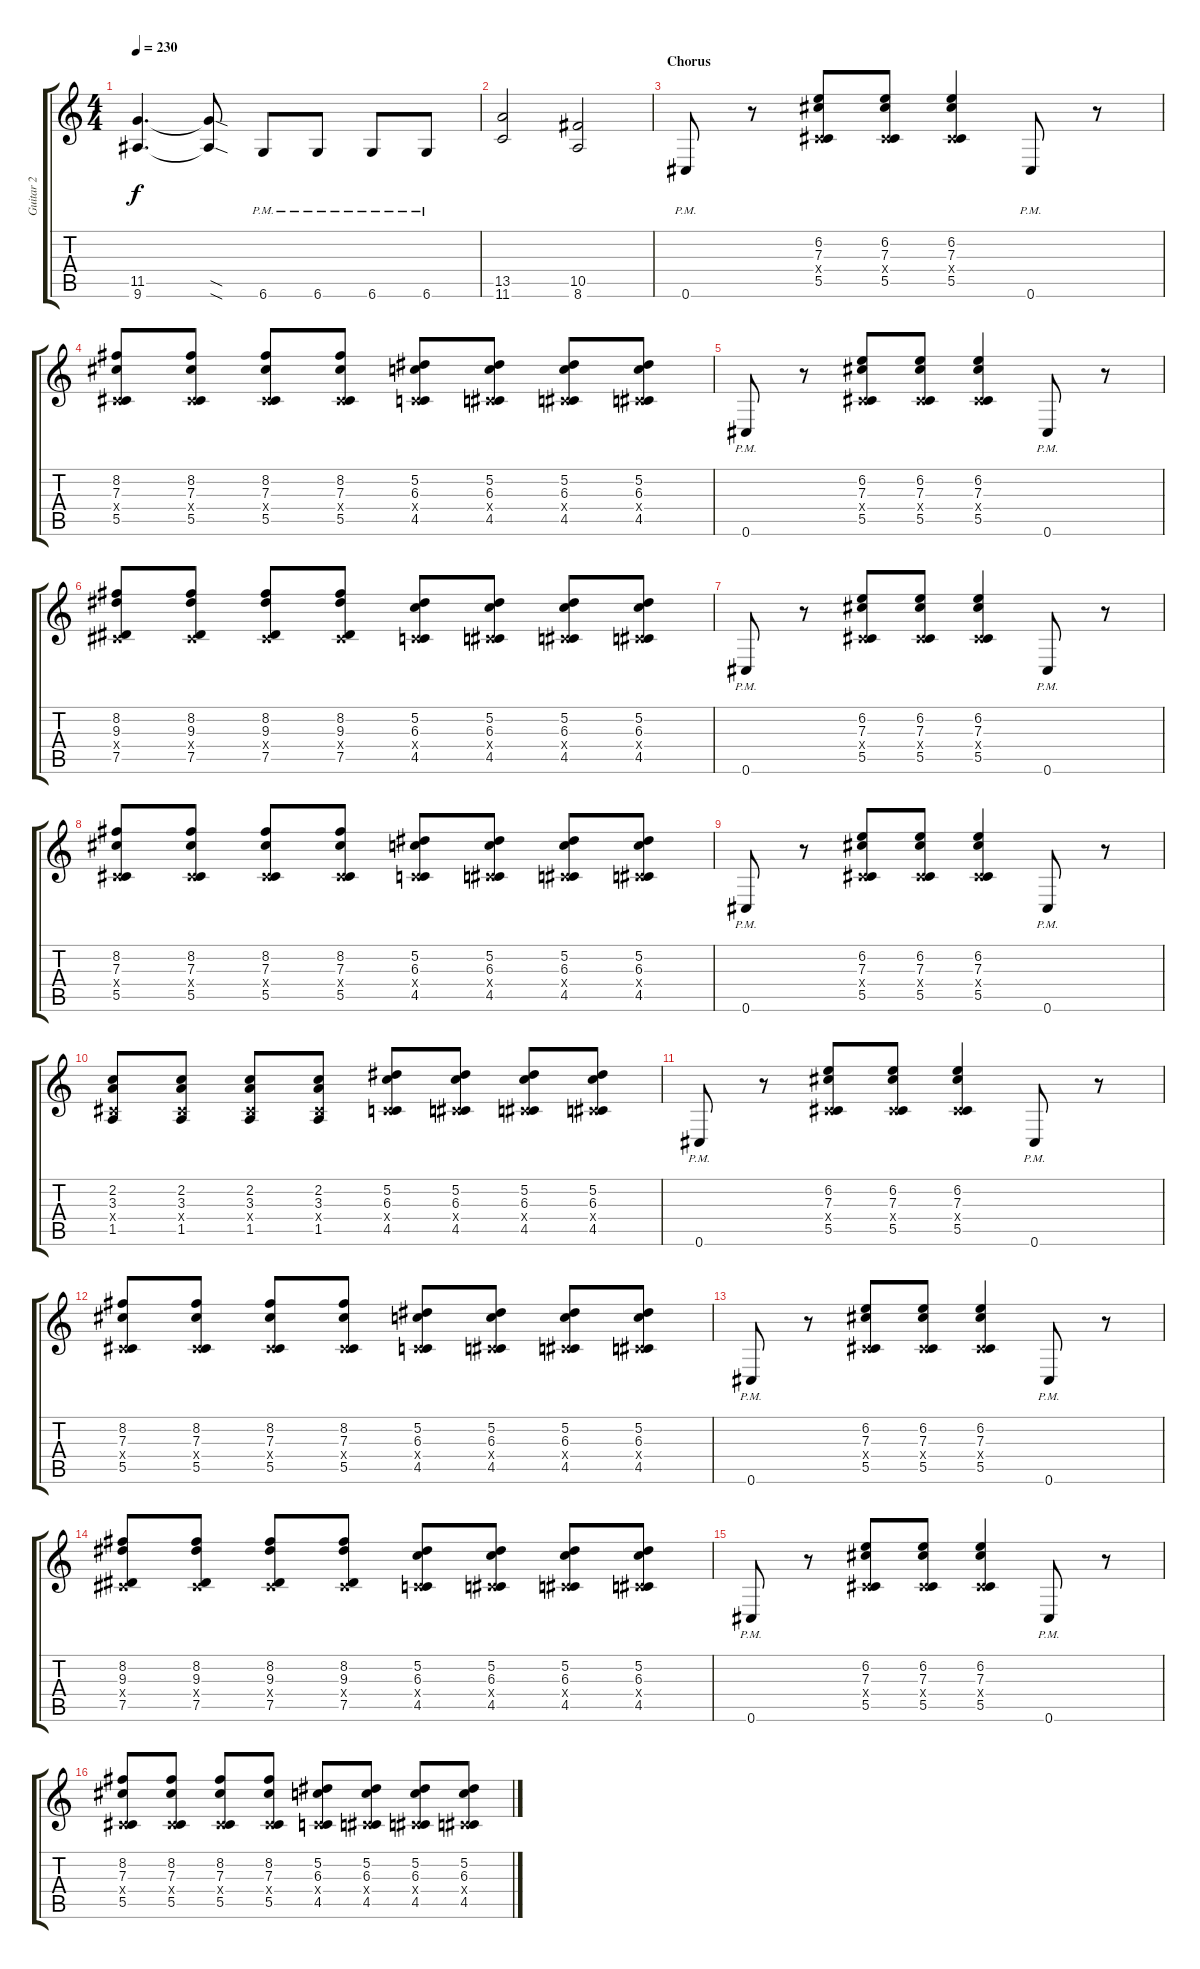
\track ("Guitar 2" "Guitar 2") {instrument distortionguitar}
\staff {score tabs}
\tuning (Eb4 Bb3 Gb3 Db3 Ab2 Db2) {hide}
\ts (4 4)
\tempo 230
\clef g2
\ks c
(11.5 9.6).4{d dy f} (11.5{sod t} 9.6{sod t}).8 6.6{pm}.8 6.6{pm}.8 6.6{pm}.8 6.6{pm}.8 |
(13.5 11.6).2 (10.5 8.6).2 |
\section ("" "Chorus")
0.6{pm}.8{volume 14 instrument distortionguitar} r.8 (6.2 7.3 0.4{x} 5.5).8 (6.2 7.3 0.4{x} 5.5).8 (6.2 7.3 0.4{x} 5.5).4 0.6{pm}.8 r.8 |
(8.2 7.3 0.4{x} 5.5).8 (8.2 7.3 0.4{x} 5.5).8 (8.2 7.3 0.4{x} 5.5).8 (8.2 7.3 0.4{x} 5.5).8 (5.2 6.3 0.4{x} 4.5).8 (5.2 6.3 0.4{x} 4.5).8 (5.2 6.3 0.4{x} 4.5).8 (5.2 6.3 0.4{x} 4.5).8 |
0.6{pm}.8 r.8 (6.2 7.3 0.4{x} 5.5).8 (6.2 7.3 0.4{x} 5.5).8 (6.2 7.3 0.4{x} 5.5).4 0.6{pm}.8 r.8 |
(8.2 9.3 0.4{x} 7.5).8 (8.2 9.3 0.4{x} 7.5).8 (8.2 9.3 0.4{x} 7.5).8 (8.2 9.3 0.4{x} 7.5).8 (5.2 6.3 0.4{x} 4.5).8 (5.2 6.3 0.4{x} 4.5).8 (5.2 6.3 0.4{x} 4.5).8 (5.2 6.3 0.4{x} 4.5).8 |
0.6{pm}.8 r.8 (6.2 7.3 0.4{x} 5.5).8 (6.2 7.3 0.4{x} 5.5).8 (6.2 7.3 0.4{x} 5.5).4 0.6{pm}.8 r.8 |
(8.2 7.3 0.4{x} 5.5).8 (8.2 7.3 0.4{x} 5.5).8 (8.2 7.3 0.4{x} 5.5).8 (8.2 7.3 0.4{x} 5.5).8 (5.2 6.3 0.4{x} 4.5).8 (5.2 6.3 0.4{x} 4.5).8 (5.2 6.3 0.4{x} 4.5).8 (5.2 6.3 0.4{x} 4.5).8 |
0.6{pm}.8 r.8 (6.2 7.3 0.4{x} 5.5).8 (6.2 7.3 0.4{x} 5.5).8 (6.2 7.3 0.4{x} 5.5).4 0.6{pm}.8 r.8 |
(2.2 3.3 0.4{x} 1.5).8 (2.2 3.3 0.4{x} 1.5).8 (2.2 3.3 0.4{x} 1.5).8 (2.2 3.3 0.4{x} 1.5).8 (5.2 6.3 0.4{x} 4.5).8 (5.2 6.3 0.4{x} 4.5).8 (5.2 6.3 0.4{x} 4.5).8 (5.2 6.3 0.4{x} 4.5).8 |
0.6{pm}.8 r.8 (6.2 7.3 0.4{x} 5.5).8 (6.2 7.3 0.4{x} 5.5).8 (6.2 7.3 0.4{x} 5.5).4 0.6{pm}.8 r.8 |
(8.2 7.3 0.4{x} 5.5).8 (8.2 7.3 0.4{x} 5.5).8 (8.2 7.3 0.4{x} 5.5).8 (8.2 7.3 0.4{x} 5.5).8 (5.2 6.3 0.4{x} 4.5).8 (5.2 6.3 0.4{x} 4.5).8 (5.2 6.3 0.4{x} 4.5).8 (5.2 6.3 0.4{x} 4.5).8 |
0.6{pm}.8 r.8 (6.2 7.3 0.4{x} 5.5).8 (6.2 7.3 0.4{x} 5.5).8 (6.2 7.3 0.4{x} 5.5).4 0.6{pm}.8 r.8 |
(8.2 9.3 0.4{x} 7.5).8 (8.2 9.3 0.4{x} 7.5).8 (8.2 9.3 0.4{x} 7.5).8 (8.2 9.3 0.4{x} 7.5).8 (5.2 6.3 0.4{x} 4.5).8 (5.2 6.3 0.4{x} 4.5).8 (5.2 6.3 0.4{x} 4.5).8 (5.2 6.3 0.4{x} 4.5).8 |
0.6{pm}.8 r.8 (6.2 7.3 0.4{x} 5.5).8 (6.2 7.3 0.4{x} 5.5).8 (6.2 7.3 0.4{x} 5.5).4 0.6{pm}.8 r.8 |
(8.2 7.3 0.4{x} 5.5).8 (8.2 7.3 0.4{x} 5.5).8 (8.2 7.3 0.4{x} 5.5).8 (8.2 7.3 0.4{x} 5.5).8 (5.2 6.3 0.4{x} 4.5).8 (5.2 6.3 0.4{x} 4.5).8 (5.2 6.3 0.4{x} 4.5).8 (5.2 6.3 0.4{x} 4.5).8
